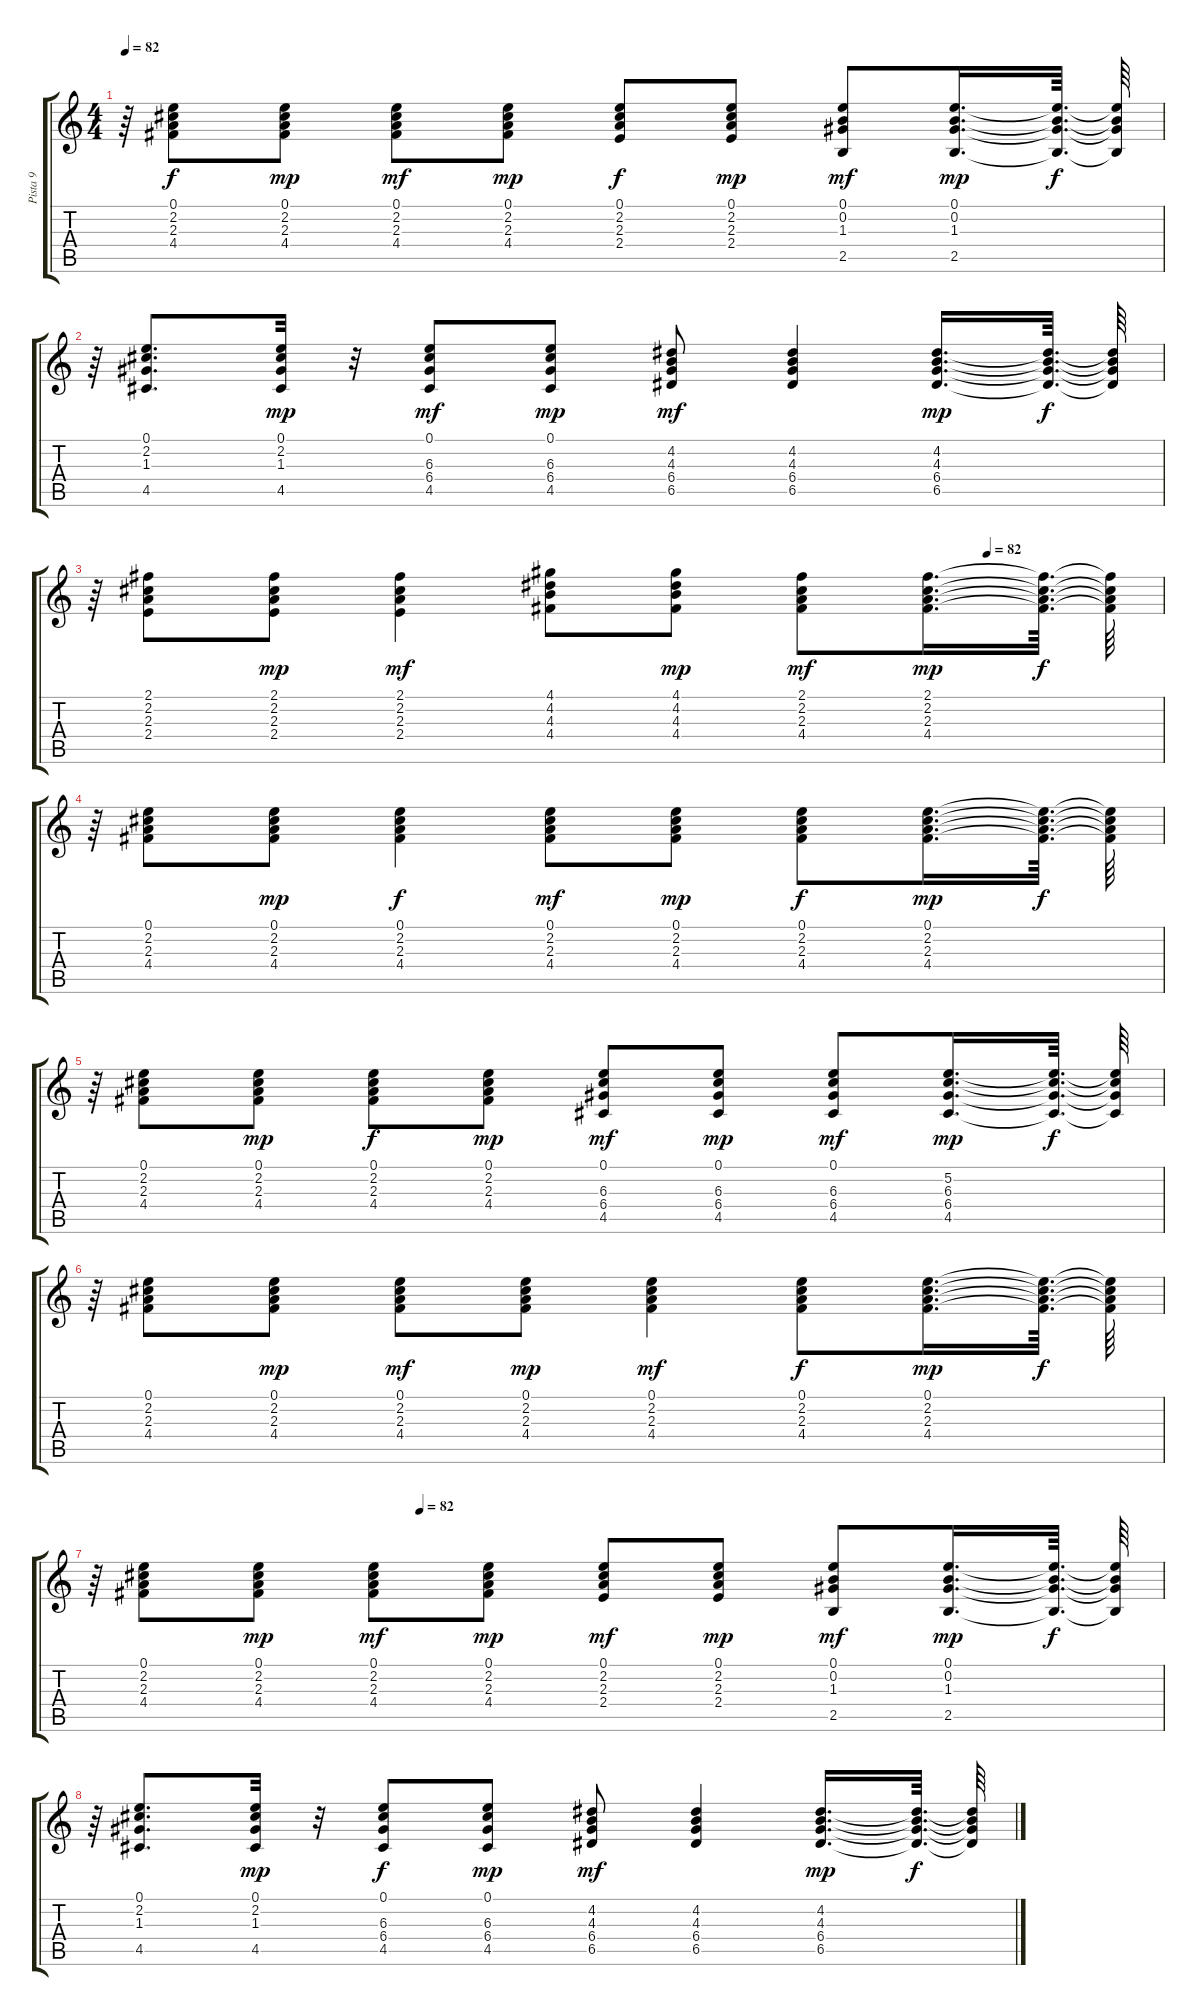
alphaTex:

\track ("Pista 9" "Pista 9") {instrument acousticguitarsteel}
\staff {score tabs}
\tuning (E4 B3 G3 D3 A2 E2) {hide}
\ts (4 4)
\tempo 82
\clef g2
\ks c
r.64{dy f} (0.1 2.2 2.3 4.4).8 (0.1 2.2 2.3 4.4).8{dy mp} (0.1 2.2 2.3 4.4).8{dy mf} (0.1 2.2 2.3 4.4).8{dy mp} (0.1 2.2 2.3 2.4).8{dy f} (0.1 2.2 2.3 2.4).8{dy mp} (0.1 0.2 1.3 2.5).8{dy mf} (0.1 0.2 1.3 2.5).16{d dy mp} (0.1{t} 0.2{t} 1.3{t} 2.5{t}).64{d dy f} (0.1{t} 0.2{t} 1.3{t} 2.5{t}).64 |
r.64 (0.1 2.2 1.3 4.5).8{d} (0.1 2.2 1.3 4.5).32{dy mp} r.32 (0.1 6.3 6.4 4.5).8{dy mf} (0.1 6.3 6.4 4.5).8{dy mp} (4.2 4.3 6.4 6.5).8{dy mf} (4.2 4.3 6.4 6.5).4 (4.2 4.3 6.4 6.5).16{d dy mp} (4.2{t} 4.3{t} 6.4{t} 6.5{t}).64{d dy f} (4.2{t} 4.3{t} 6.4{t} 6.5{t}).64 |
\tempo (82 0.8359375)
r.64 (2.1 2.2 2.3 2.4).8 (2.1 2.2 2.3 2.4).8{dy mp} (2.1 2.2 2.3 2.4).4{dy mf} (4.1 4.2 4.3 4.4).8 (4.1 4.2 4.3 4.4).8{dy mp} (2.1 2.2 2.3 4.4).8{dy mf} (2.1 2.2 2.3 4.4).16{d dy mp} (2.1{t} 2.2{t} 2.3{t} 4.4{t}).64{d dy f} (2.1{t} 2.2{t} 2.3{t} 4.4{t}).64 |
r.64 (0.1 2.2 2.3 4.4).8 (0.1 2.2 2.3 4.4).8{dy mp} (0.1 2.2 2.3 4.4).4{dy f} (0.1 2.2 2.3 4.4).8{dy mf} (0.1 2.2 2.3 4.4).8{dy mp} (0.1 2.2 2.3 4.4).8{dy f} (0.1 2.2 2.3 4.4).16{d dy mp} (0.1{t} 2.2{t} 2.3{t} 4.4{t}).64{d dy f} (0.1{t} 2.2{t} 2.3{t} 4.4{t}).64 |
r.64 (0.1 2.2 2.3 4.4).8 (0.1 2.2 2.3 4.4).8{dy mp} (0.1 2.2 2.3 4.4).8{dy f} (0.1 2.2 2.3 4.4).8{dy mp} (0.1 6.3 6.4 4.5).8{dy mf} (0.1 6.3 6.4 4.5).8{dy mp} (0.1 6.3 6.4 4.5).8{dy mf} (5.2 6.3 6.4 4.5).16{d dy mp} (5.2{t} 6.3{t} 6.4{t} 4.5{t}).64{d dy f} (5.2{t} 6.3{t} 6.4{t} 4.5{t}).64 |
r.64 (0.1 2.2 2.3 4.4).8 (0.1 2.2 2.3 4.4).8{dy mp} (0.1 2.2 2.3 4.4).8{dy mf} (0.1 2.2 2.3 4.4).8{dy mp} (0.1 2.2 2.3 4.4).4{dy mf} (0.1 2.2 2.3 4.4).8{dy f} (0.1 2.2 2.3 4.4).16{d dy mp} (0.1{t} 2.2{t} 2.3{t} 4.4{t}).64{d dy f} (0.1{t} 2.2{t} 2.3{t} 4.4{t}).64 |
\tempo (82 0.3046875)
r.64 (0.1 2.2 2.3 4.4).8 (0.1 2.2 2.3 4.4).8{dy mp} (0.1 2.2 2.3 4.4).8{dy mf} (0.1 2.2 2.3 4.4).8{dy mp} (0.1 2.2 2.3 2.4).8{dy mf} (0.1 2.2 2.3 2.4).8{dy mp} (0.1 0.2 1.3 2.5).8{dy mf} (0.1 0.2 1.3 2.5).16{d dy mp} (0.1{t} 0.2{t} 1.3{t} 2.5{t}).64{d dy f} (0.1{t} 0.2{t} 1.3{t} 2.5{t}).64 |
r.64 (0.1 2.2 1.3 4.5).8{d} (0.1 2.2 1.3 4.5).32{dy mp} r.32 (0.1 6.3 6.4 4.5).8{dy f} (0.1 6.3 6.4 4.5).8{dy mp} (4.2 4.3 6.4 6.5).8{dy mf} (4.2 4.3 6.4 6.5).4 (4.2 4.3 6.4 6.5).16{d dy mp} (4.2{t} 4.3{t} 6.4{t} 6.5{t}).64{d dy f} (4.2{t} 4.3{t} 6.4{t} 6.5{t}).64
